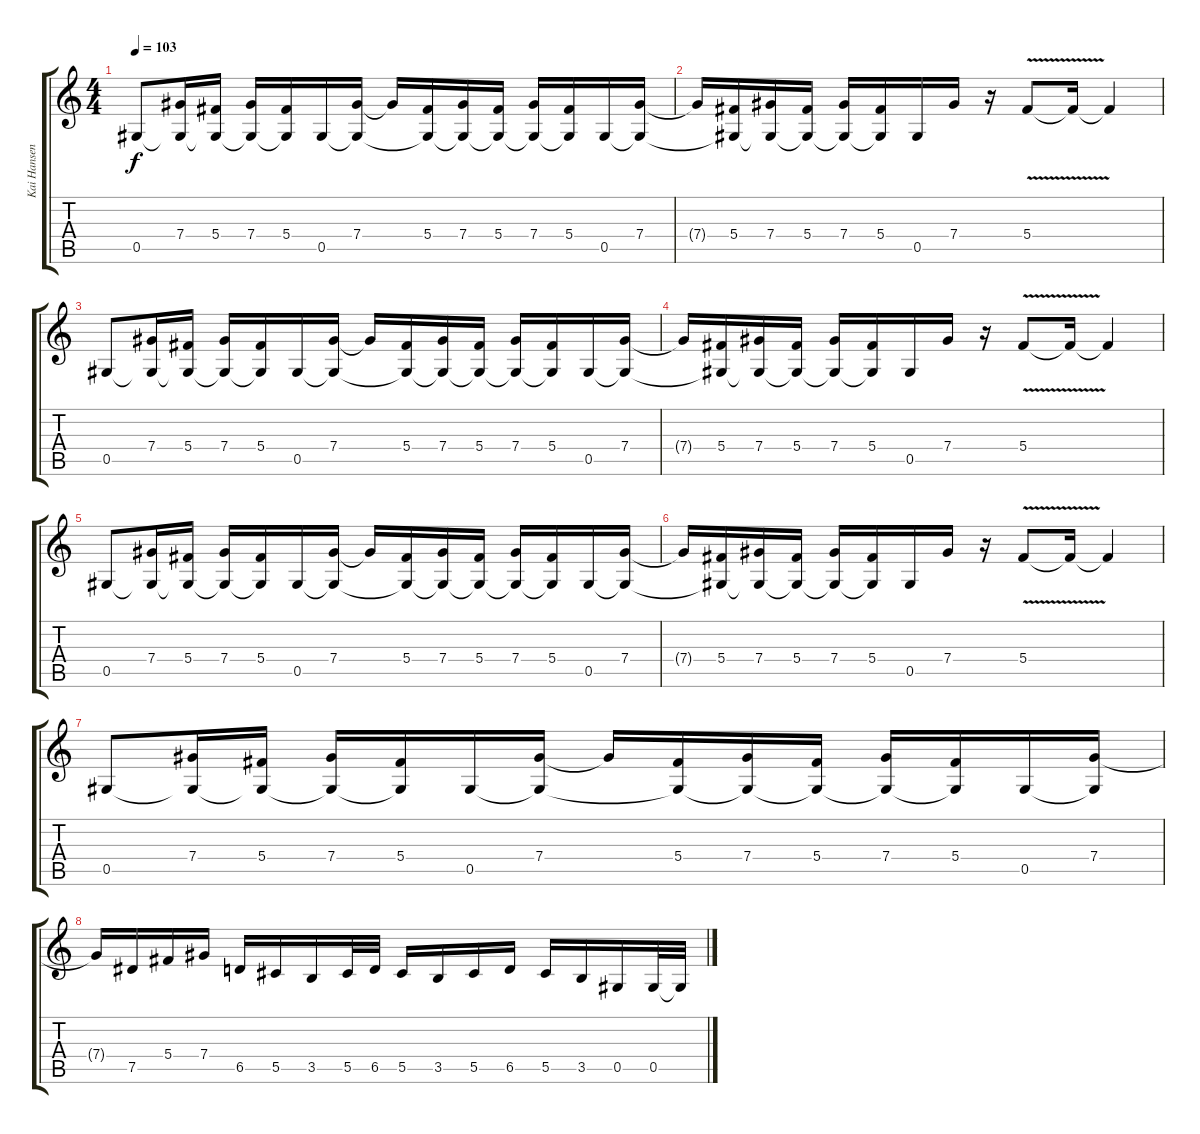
\track ("Kai Hansen - Guitar" "Kai Hansen") {instrument distortionguitar}
\staff {score tabs}
\tuning (Eb4 Bb3 Gb3 Db3 Ab2 Eb2) {hide}
\ts (4 4)
\tempo 103
\clef g2
\ks c
0.5.8{dy f instrument distortionguitar} (7.4 0.5{t}).16 (5.4 0.5{t}).16 (7.4 0.5{t}).16 (5.4 0.5{t}).16 0.5.16 (7.4 0.5{t}).16 7.4{t}.16 (5.4 0.5{t}).16 (7.4 0.5{t}).16 (5.4 0.5{t}).16 (7.4 0.5{t}).16 (5.4 0.5{t}).16 0.5.16 (7.4 0.5{t}).16 |
7.4{t}.16 (5.4 0.5{t}).16 (7.4 0.5{t}).16 (5.4 0.5{t}).16 (7.4 0.5{t}).16 (5.4 0.5{t}).16 0.5.16 7.4.16 r.16 5.4{v}.8 5.4{t}.16 5.4{t}.4 |
0.5.8 (7.4 0.5{t}).16 (5.4 0.5{t}).16 (7.4 0.5{t}).16 (5.4 0.5{t}).16 0.5.16 (7.4 0.5{t}).16 7.4{t}.16 (5.4 0.5{t}).16 (7.4 0.5{t}).16 (5.4 0.5{t}).16 (7.4 0.5{t}).16 (5.4 0.5{t}).16 0.5.16 (7.4 0.5{t}).16 |
7.4{t}.16 (5.4 0.5{t}).16 (7.4 0.5{t}).16 (5.4 0.5{t}).16 (7.4 0.5{t}).16 (5.4 0.5{t}).16 0.5.16 7.4.16 r.16 5.4{v}.8 5.4{t}.16 5.4{t}.4 |
0.5.8 (7.4 0.5{t}).16 (5.4 0.5{t}).16 (7.4 0.5{t}).16 (5.4 0.5{t}).16 0.5.16 (7.4 0.5{t}).16 7.4{t}.16 (5.4 0.5{t}).16 (7.4 0.5{t}).16 (5.4 0.5{t}).16 (7.4 0.5{t}).16 (5.4 0.5{t}).16 0.5.16 (7.4 0.5{t}).16 |
7.4{t}.16 (5.4 0.5{t}).16 (7.4 0.5{t}).16 (5.4 0.5{t}).16 (7.4 0.5{t}).16 (5.4 0.5{t}).16 0.5.16 7.4.16 r.16 5.4{v}.8 5.4{t}.16 5.4{t}.4 |
0.5.8 (7.4 0.5{t}).16 (5.4 0.5{t}).16 (7.4 0.5{t}).16 (5.4 0.5{t}).16 0.5.16 (7.4 0.5{t}).16 7.4{t}.16 (5.4 0.5{t}).16 (7.4 0.5{t}).16 (5.4 0.5{t}).16 (7.4 0.5{t}).16 (5.4 0.5{t}).16 0.5.16 (7.4 0.5{t}).16 |
7.4{t}.16 7.5.16 5.4.16 7.4.16 6.5.16 5.5.16 3.5.16 5.5.32 6.5.32 5.5.16 3.5.16 5.5.16 6.5.16 5.5.16 3.5.16 0.5.16 0.5.32 0.5{t}.32
